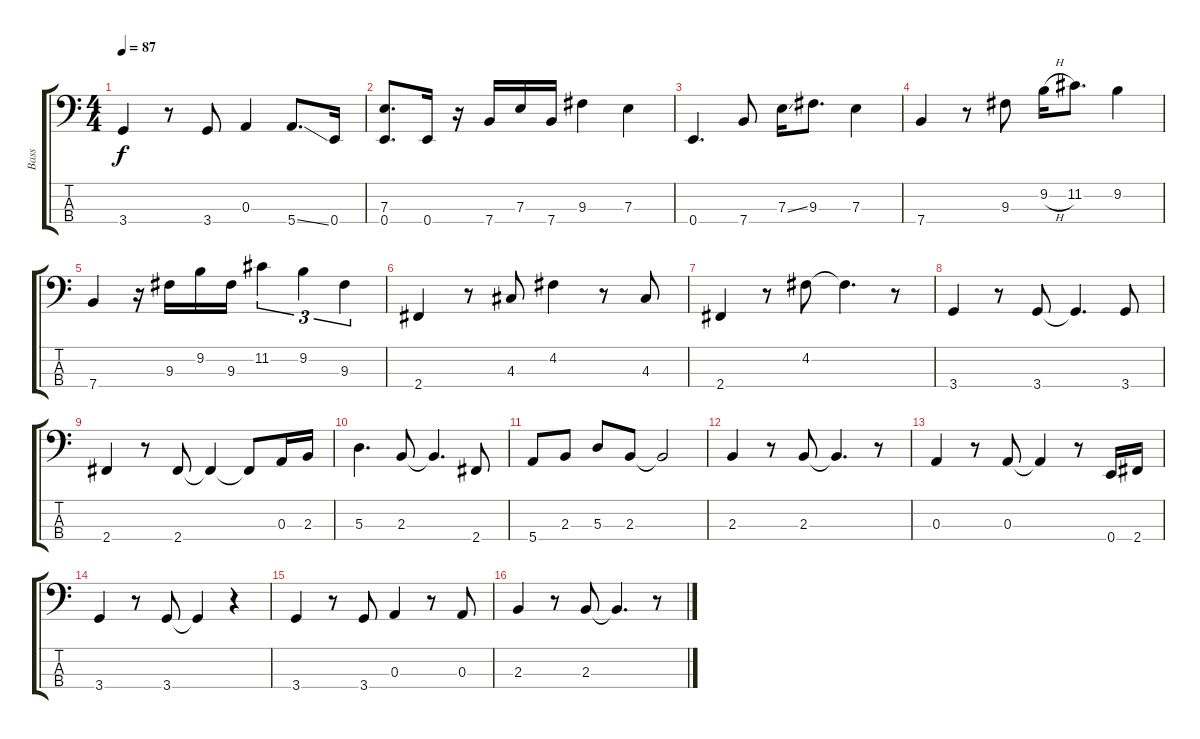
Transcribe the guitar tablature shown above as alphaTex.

\track ("Bass" "Bass") {instrument electricbassfinger}
\staff {score tabs}
\tuning (G2 D2 A1 E1) {hide}
\ts (4 4)
\tempo 87
\clef f4
\ks c
3.4.4{dy f} r.8 3.4.8 0.3.4 5.4{ss}.8{d} 0.4.16 |
(7.3 0.4).8{d} 0.4.16 r.16 7.4.16 7.3.16 7.4.16 9.3.4 7.3.4 |
0.4.4{d} 7.4.8 7.3{ss}.16 9.3.8{d} 7.3.4 |
7.4.4 r.8 9.3.8 9.2{h}.16 11.2.8{d} 9.2.4 |
7.4.4 r.16 9.3.16 9.2.16 9.3.16 11.2.4{tu (3 2)} 9.2.4{tu (3 2)} 9.3.4{tu (3 2)} |
2.4.4 r.8 4.3.8 4.2.4 r.8 4.3.8 |
2.4.4 r.8 4.2.8 4.2{t}.4{d} r.8 |
3.4.4 r.8 3.4.8 3.4{t}.4{d} 3.4.8 |
2.4.4 r.8 2.4.8 2.4{t}.4 2.4{t}.8 0.3.16 2.3.16 |
5.3.4{d} 2.3.8 2.3{t}.4{d} 2.4.8 |
5.4.8 2.3.8 5.3.8 2.3.8 2.3{t}.2 |
2.3.4 r.8 2.3.8 2.3{t}.4{d} r.8 |
0.3.4 r.8 0.3.8 0.3{t}.4 r.8 0.4.16 2.4.16 |
3.4.4 r.8 3.4.8 3.4{t}.4 r.4 |
3.4.4 r.8 3.4.8 0.3.4 r.8 0.3.8 |
2.3.4 r.8 2.3.8 2.3{t}.4{d} r.8
